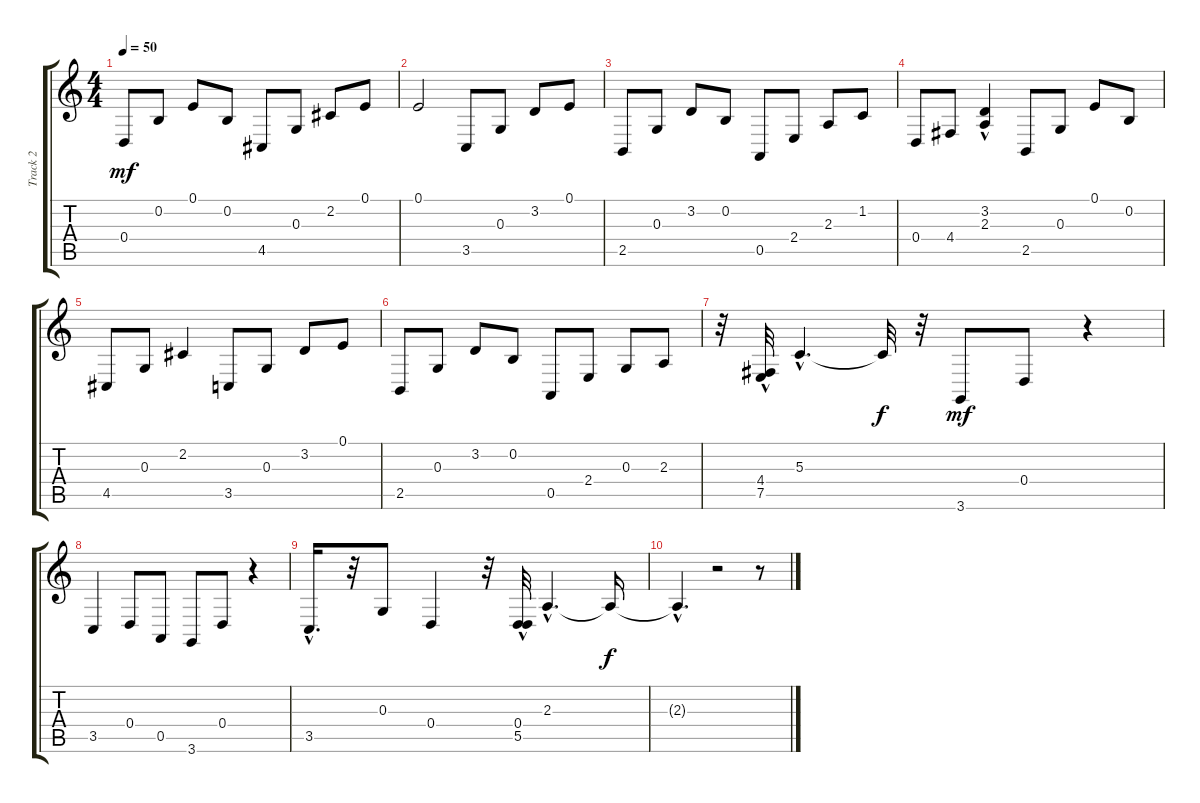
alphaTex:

\track ("Track 2" "Track 2") {instrument acousticgrandpiano}
\staff {score tabs}
\tuning (E4 B3 G3 D3 A2 E2) {hide}
\ts (4 4)
\tempo 50
\clef g2
\ks c
0.4.8{dy mf} 0.2.8 0.1.8 0.2.8 4.5.8 0.3.8 2.2.8 0.1.8 |
0.1.2 3.5.8 0.3.8 3.2.8 0.1.8 |
2.5.8 0.3.8 3.2.8 0.2.8 0.5.8 2.4.8 2.3.8 1.2.8 |
0.4.8 4.4.8 (3.2 2.3{hac}).4 2.5.8 0.3.8 0.1.8 0.2.8 |
4.5.8 0.3.8 2.2.4 3.5.8 0.3.8 3.2.8 0.1.8 |
2.5.8 0.3.8 3.2.8 0.2.8 0.5.8 2.4.8 0.3.8 2.3.8 |
r.32 (4.4{hac} 7.5{hac}).32 5.3{hac}.4{d} 5.3{t}.32{dy f} r.32 3.6.8{dy mf} 0.4.8 r.4 |
3.5.4 0.4.8 0.5.8 3.6.8 0.4.8 r.4 |
3.5{hac}.16{d} r.32 0.3.8 0.4.4 r.32 (0.4{hac} 5.5{hac}).32 2.3{hac}.4{d} 2.3{t}.16{dy f} |
2.3{hac t}.4{d} r.2 r.8
